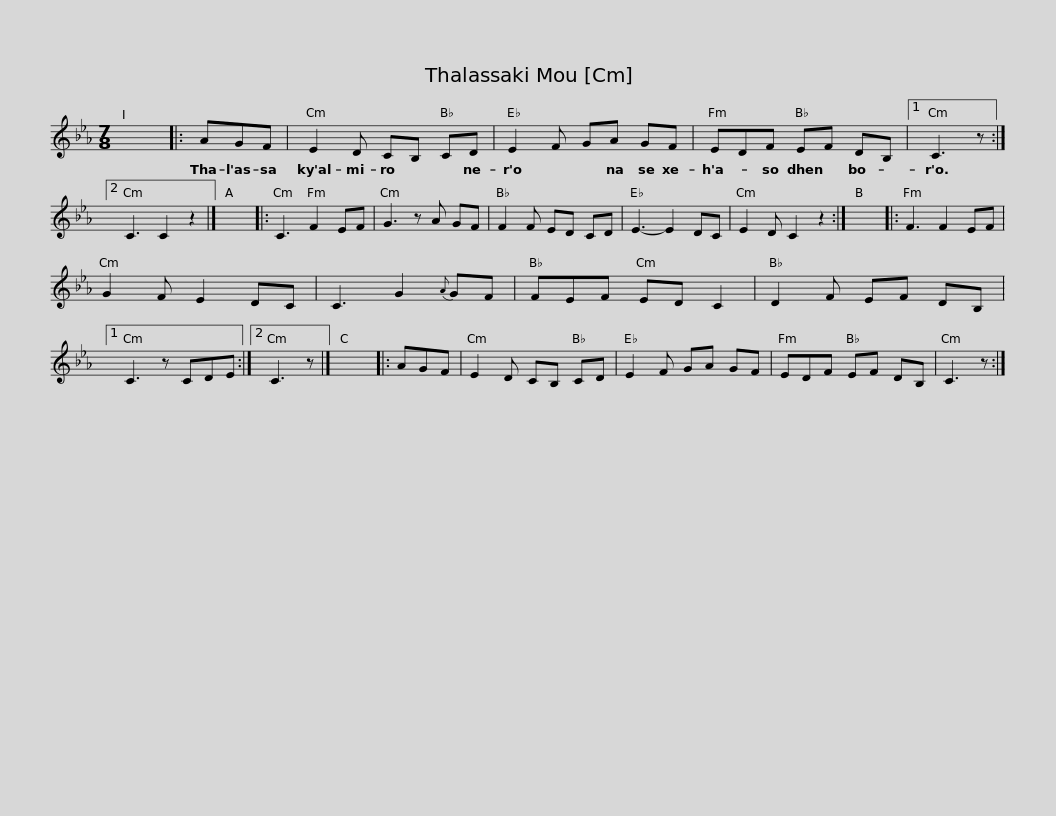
X:1
L:1/8
M:7/8
I:linebreak $
K:Cmin
V:1 treble
V:1
 x7 |: AGF | E2 D CB, CD | E2 F GA GF | EDF EF DB, |1 %5
 C3 z :|2 C3 C2 z2 |] x7 |:$ C3 F2 EF | G3 z A GF | %10
 F2 F ED CD | E3- E2 DC | E2 D C2 z2 :| x7 |: F3 F2 EF | %15
 G2 F E2 DC |$ C3 G2{A} GF | FEF ED C2 | D2 F EF DB, |1 C3 z CDE :|2 %20
 C3 z |] x7 |: AGF | E2 D CB, CD |$ E2 F GA GF | %25
 EDF EF DB, | C3 z :| %27
